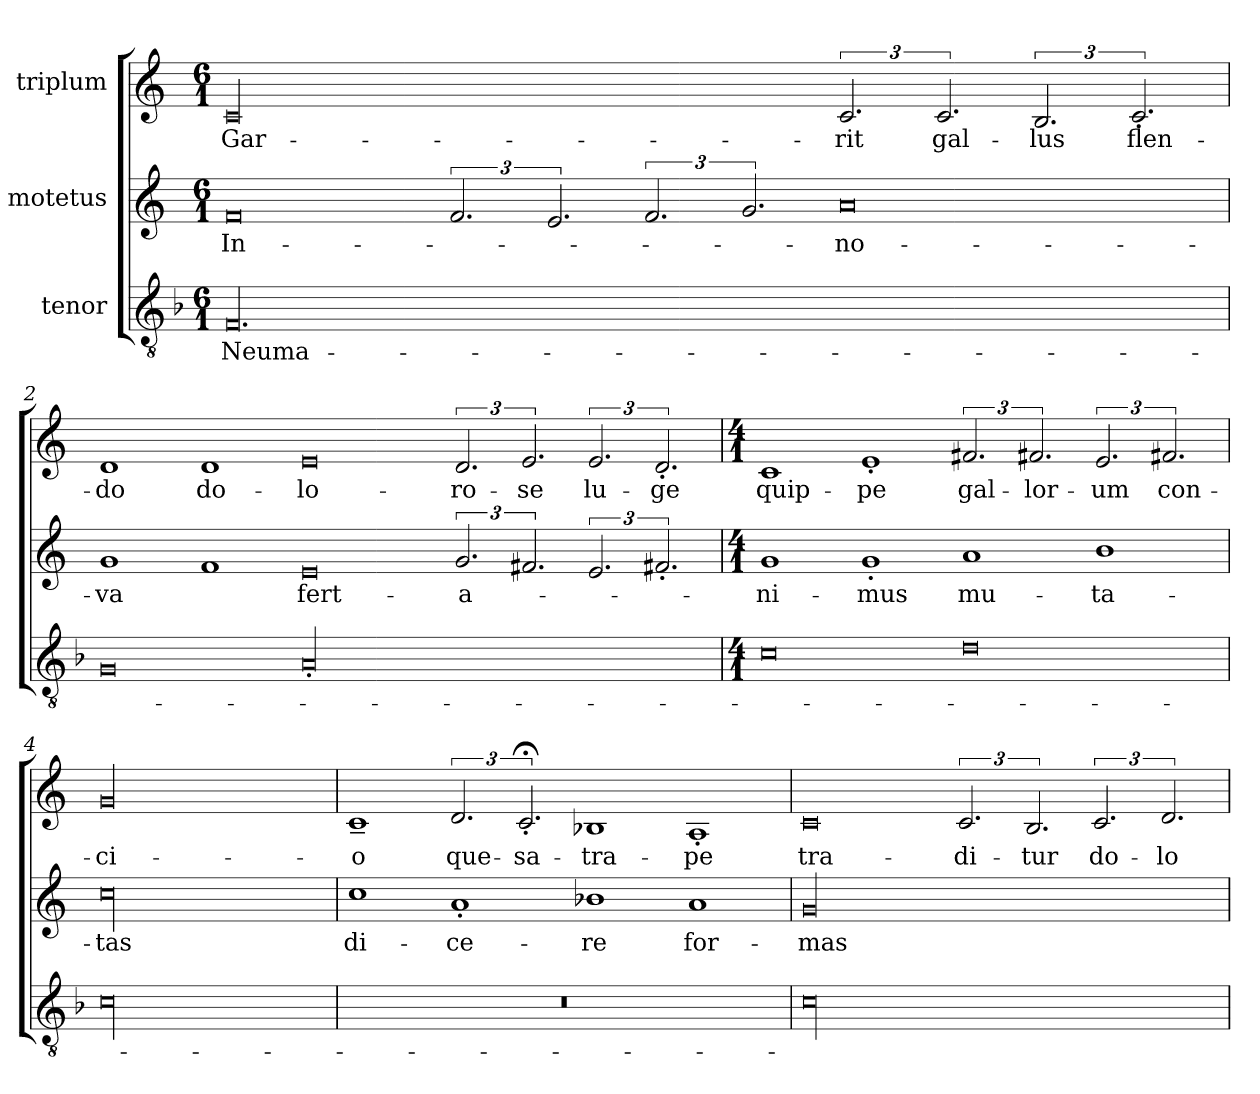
**kern	**text	**kern	**text	**kern	**text
*part3	*part3	*part2	*part2	*part1	*part1
*staff3	*staff3	*staff2	*staff2	*staff1	*staff1
*I"tenor	*	*I"motetus	*	*I"triplum	*
*clefGv2	*	*clefG2	*	*clefG2	*
*k[b-]	*	*k[]	*	*k[]	*
*F:	*	*C:	*	*C:	*
*M6/1	*	*M6/1	*	*M6/1	*
=1	=1	=1	=1	=1	=1
00.F/	Neuma-	0f/	In-	00c/	Gar-
.	.	3.f/	.	.	.
.	.	3.e/	.	.	.
.	.	3.f/	.	.	.
.	.	3.g/	.	.	.
.	.	0a/	no-	3.c/	-rit
.	.	.	.	3.c/	gal-
.	.	.	.	3.B/	-lus
.	.	.	.	3.c'/	flen-
=2	=2	=2	=2	=2	=2
0G/	.	1g/	-va	1d/	-do
.	.	1f/	.	1d/	do-
00A'/	.	0e/	fert-	0e/	-lo-
.	.	3.g/	a-	3.d/	-ro-
.	.	3.f#X/	.	3.e/	-se
.	.	3.e/	.	3.e/	lu-
.	.	3.f#X'i/	.	3.d'/	-ge
!!LO:LB:g=z
=3	=3	=3	=3	=3	=3
*M4/1	*	*M4/1	*	*M4/1	*
0cj\	.	1g/	-ni-	1c/	quip-
.	.	1g'/	-mus	1e'/	-pe
0dj\	.	1a/	mu-	3.f#X/	gal-
.	.	.	.	3.f#Xi/	-lor-
.	.	1b\	-ta-	3.e/	-um
.	.	.	.	3.f#Xi/	con-
=4	=4	=4	=4	=4	=4
00cj\	.	00cc\	-tas	00g/	-ci-
=5	=5	=5	=5	=5	=5
00r	.	1cc\	di-	1c~/	-o
.	.	1a'/	-ce-	3.d/	que-
.	.	.	.	3.c;<'/	sa-
.	.	1b-X\	-re	1B-X/	-tra-
.	.	1a/	for-	1A'/	-pe
=6	=6	=6	=6	=6	=6
00cj\	.	00g/	-mas	0c/	tra-
.	.	.	.	3.c/	-di-
.	.	.	.	3.B/	-tur
.	.	.	.	3.c/	do-
.	.	.	.	3.d/	-lo-
=	=	=	=	=	=
*-	*-	*-	*-	*-	*-
